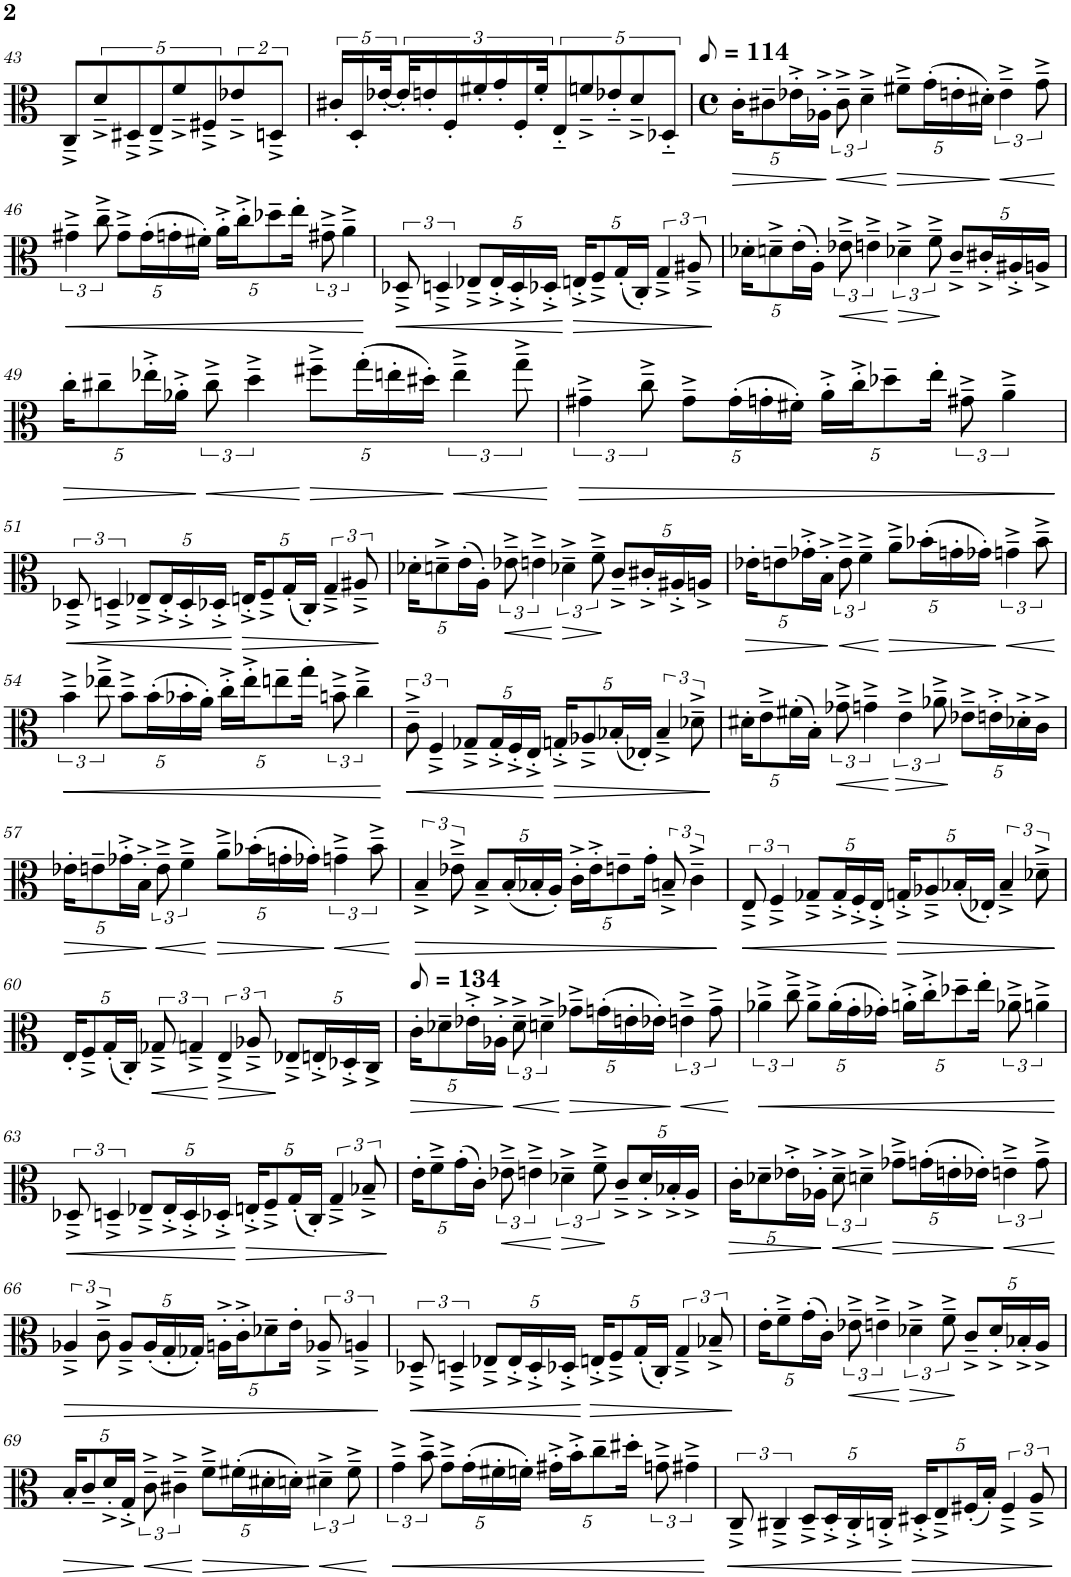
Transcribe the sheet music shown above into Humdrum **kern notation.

**kern	**dynam
*part1	*part1
*staff1	*staff1
*I"Viola	*
*I'Vla.	*
!!LO:PB:g=z
*clefC3	*
*k[]	*
*M7/8	*
=43	=43
8C~^/L	.
40%3d~^/	.
40%3D#X~^/	.
40%3E~^/	.
40%3f~^/	.
40%3F#X~^/	.
16%3e-X~^/	.
16%3Dn~^/J	.
=44	=44
20c#X'/LL	.
20D'/	.
[40e-X'/L	.
32e-'/J]	.
16en'/	.
16F'/	.
16f#X'/	.
16g'/	.
16F'/	.
32f#'/JK	.
40%3E'~/	.
40%3fn~^/	.
40%3e-X'~/	.
40%3d~^/	.
40%3D-X'~/J	.
=45	=45
*M4/4	*
*met(c)	*
*Xbrackettup	*
*MM57	*
!	!LO:HP:b
20c'\KL	>
10c#X~\	.
20e-X'^\L	.
20A-X'^\JJ	.
*brackettup	*
!	!LO:HP:n=1:b
12c#~^\	] <
6d~^\	.
*Xbrackettup	*
!	!LO:HP:n=1:b
10f#X~^\L	[ >
(20g'\L	.
20en'\	.
20d#X'\JJ)	.
*brackettup	*
!	!LO:HP:n=1:b
6e~^\	] <
12g~^\	.
.	[
!!LO:LB:g=z
=46	=46
!	!LO:HP:b
6g#X~^\	<
12cc~^\	.
*Xbrackettup	*
10g#~^\L	.
(20g#'\L	.
20gn'\	.
20f#X'\JJ)	.
20a'^\LL	.
20cc'^\J	.
10dd-X~\	.
20ee'\Jk	.
*brackettup	*
12g#X~^\	.
6a~^\	.
.	[
=47	=47
!	!LO:HP:b
12D-X~^/	<
6Dn~^/	.
*Xbrackettup	*
10E-X~^/L	.
20E-'^/L	.
20D'^/	.
20D-X'^/JJ	.
!	!LO:HP:n=1:b
20En'^/KL	[ >
10F~^/	.
(20G'/L	.
20C'/JJ)	.
*brackettup	*
6G~^/	.
12A#X~^/	.
.	]
=48	=48
*Xbrackettup	*
20d-X'\KL	.
10dn~^\	.
(20e'\L	.
20A'\JJ)	.
*brackettup	*
!	!LO:HP:b
12e-X~^\	<
6en~^\	.
!	!LO:HP:n=1:b
6d-X~^\	[ >
12f~^\	.
*Xbrackettup	*
10c~^/L	]
20c#X'^/L	.
20A#X'^/	.
20An^/JJ	.
!!LO:LB:g=z
=49	=49
!	!LO:HP:b
20cc'\KL	>
10cc#X~\	.
20ee-X'^\L	.
20a-X'^\JJ	.
*brackettup	*
!	!LO:HP:n=1:b
12cc#~^\	] <
6dd~^\	.
*Xbrackettup	*
!	!LO:HP:n=1:b
10ff#X~^\L	[ >
(20gg'\L	.
20een'\	.
20dd#X'\JJ)	.
*brackettup	*
!	!LO:HP:n=1:b
6ee~^\	] <
12gg~^\	.
.	[
=50	=50
!	!LO:HP:b
6g#X~^\	>
12cc~^\	.
*Xbrackettup	*
10g#~^\L	.
(20g#'\L	.
20gn'\	.
20f#X'\JJ)	.
20a'^\LL	.
20cc'^\J	.
10dd-X~\	.
20ee'\Jk	.
*brackettup	*
12g#X~^\	.
6a~^\	.
.	]
!!LO:LB:g=z
=51	=51
!	!LO:HP:b
12D-X~^/	<
6Dn~^/	.
*Xbrackettup	*
10E-X~^/L	.
20E-'^/L	.
20D'^/	.
20D-X'^/JJ	.
!	!LO:HP:n=1:b
20En'^/KL	[ >
10F~^/	.
(20G'/L	.
20C'/JJ)	.
*brackettup	*
6G~^/	.
12A#X~^/	.
.	]
=52	=52
*Xbrackettup	*
20d-X'\KL	.
10dn~^\	.
(20e'\L	.
20A'\JJ)	.
*brackettup	*
!	!LO:HP:b
12e-X~^\	<
6en~^\	.
!	!LO:HP:n=1:b
6d-X~^\	[ >
12f~^\	.
*Xbrackettup	*
10c~^/L	]
20c#X'^/L	.
20A#X'^/	.
20An^/JJ	.
=53	=53
!	!LO:HP:b
20e-X'\KL	>
10en~\	.
20g-X'^\L	.
20B'^\JJ	.
*brackettup	*
!	!LO:HP:n=1:b
12e~^\	] <
6f~^\	.
*Xbrackettup	*
!	!LO:HP:n=1:b
10a~^\L	[ >
(20b-X'\L	.
20gn'\	.
20g-X'\JJ)	.
*brackettup	*
!	!LO:HP:n=1:b
6gn~^\	] <
12b-~^\	.
.	[
!!LO:LB:g=z
=54	=54
!	!LO:HP:b
6b~^\	<
12ee-X~^\	.
*Xbrackettup	*
10b~^\L	.
(20b'\L	.
20b-X'\	.
20a'\JJ)	.
20cc'^\LL	.
20ee-'^\J	.
10een~\	.
20gg'\Jk	.
*brackettup	*
12bn~^\	.
6cc~^\	.
.	[
=55	=55
!	!LO:HP:b
12c~^\	<
6F~^/	.
*Xbrackettup	*
10G-X~^/L	.
20G-'^/L	.
20F'^/	.
20E'^/JJ	.
!	!LO:HP:n=1:b
20Gn'^/KL	[ >
10A-X~^/	.
(20B-X'/L	.
20E-X'/JJ)	.
*brackettup	*
6B-~^/	.
12d-X~^\	.
.	]
=56	=56
*Xbrackettup	*
20d#X'\KL	.
10e~^\	.
(20f#X'\L	.
20B'\JJ)	.
*brackettup	*
!	!LO:HP:b
12g-X~^\	<
6gn~^\	.
!	!LO:HP:n=1:b
6e~^\	[ >
12a-X~^\	.
*Xbrackettup	*
10e-X~^\L	]
20en'^\L	.
20d-X'^\	.
20c^\JJ	.
!!LO:LB:g=z
=57	=57
!	!LO:HP:b
20e-X'\KL	>
10en~\	.
20g-X'^\L	.
20B'^\JJ	.
*brackettup	*
!	!LO:HP:n=1:b
12e~^\	] <
6f~^\	.
*Xbrackettup	*
!	!LO:HP:n=1:b
10a~^\L	[ >
(20b-X'\L	.
20gn'\	.
20g-X'\JJ)	.
*brackettup	*
!	!LO:HP:n=1:b
6gn~^\	] <
12b-~^\	.
.	[
=58	=58
!	!LO:HP:b
6B~^/	>
12e-X~^\	.
*Xbrackettup	*
10B~^/L	.
(20B'/L	.
20B-X'/	.
20A'/JJ)	.
20c'^\LL	.
20e-'^\J	.
10en~\	.
20g'\Jk	.
*brackettup	*
12Bn~^/	.
6c~^\	.
.	]
=59	=59
!	!LO:HP:b
12E~^/	<
6F~^/	.
*Xbrackettup	*
10G-X~^/L	.
20G-'^/L	.
20F'^/	.
20E'^/JJ	.
!	!LO:HP:n=1:b
20Gn'^/KL	[ >
10A-X~^/	.
(20B-X'/L	.
20E-X'/JJ)	.
*brackettup	*
6B-~^/	.
12d-X~^\	.
.	]
!!LO:LB:g=z
=60	=60
*Xbrackettup	*
20E'/KL	.
10F~^/	.
(20G'/L	.
20C'/JJ)	.
*brackettup	*
!	!LO:HP:b
12G-X~^/	<
6Gn~^/	.
!	!LO:HP:n=1:b
6E~^/	[ >
12A-X~^/	.
*Xbrackettup	*
10E-X~^/L	]
20En'^/L	.
20D-X'^/	.
20C^/JJ	.
=61	=61
*MM67	*
!	!LO:HP:b
20c'\KL	>
10d-X~\	.
20e-X'^\L	.
20A-X'^\JJ	.
*brackettup	*
!	!LO:HP:n=1:b
12d-~^\	] <
6dn~^\	.
*Xbrackettup	*
!	!LO:HP:n=1:b
10g-X~^\L	[ >
(20gn'\L	.
20en'\	.
20e-X'\JJ)	.
*brackettup	*
!	!LO:HP:n=1:b
6en~^\	] <
12g~^\	.
.	[
=62	=62
!	!LO:HP:b
6a-X~^\	<
12cc~^\	.
*Xbrackettup	*
10a-~^\L	.
(20a-'\L	.
20g'\	.
20g-X'\JJ)	.
20an'^\LL	.
20cc'^\J	.
10dd-X~\	.
20ee'\Jk	.
*brackettup	*
12a-X~^\	.
6an~^\	.
.	[
!!LO:LB:g=z
=63	=63
!	!LO:HP:b
12D-X~^/	<
6Dn~^/	.
*Xbrackettup	*
10E-X~^/L	.
20E-'^/L	.
20D'^/	.
20D-X'^/JJ	.
!	!LO:HP:n=1:b
20En'^/KL	[ >
10F~^/	.
(20G'/L	.
20C'/JJ)	.
*brackettup	*
6G~^/	.
12B-X~^/	.
.	]
=64	=64
*Xbrackettup	*
20e'\KL	.
10f~^\	.
(20g'\L	.
20c'\JJ)	.
*brackettup	*
!	!LO:HP:b
12e-X~^\	<
6en~^\	.
!	!LO:HP:n=1:b
6d-X~^\	[ >
12f~^\	.
*Xbrackettup	*
10c~^/L	]
20d-'^/L	.
20B-X'^/	.
20A^/JJ	.
=65	=65
!	!LO:HP:b
20c'\KL	>
10d-X~\	.
20e-X'^\L	.
20A-X'^\JJ	.
*brackettup	*
!	!LO:HP:n=1:b
12d-~^\	] <
6dn~^\	.
*Xbrackettup	*
!	!LO:HP:n=1:b
10g-X~^\L	[ >
(20gn'\L	.
20en'\	.
20e-X'\JJ)	.
*brackettup	*
!	!LO:HP:n=1:b
6en~^\	] <
12g~^\	.
.	[
!!LO:LB:g=z
=66	=66
!	!LO:HP:b
6A-X~^/	>
12c~^\	.
*Xbrackettup	*
10A-~^/L	.
(20A-'/L	.
20G'/	.
20G-X'/JJ)	.
20An'^\LL	.
20c'^\J	.
10d-X~\	.
20e'\Jk	.
*brackettup	*
12A-X~^/	.
6An~^/	.
.	]
=67	=67
!	!LO:HP:b
12D-X~^/	<
6Dn~^/	.
*Xbrackettup	*
10E-X~^/L	.
20E-'^/L	.
20D'^/	.
20D-X'^/JJ	.
!	!LO:HP:n=1:b
20En'^/KL	[ >
10F~^/	.
(20G'/L	.
20C'/JJ)	.
*brackettup	*
6G~^/	.
12B-X~^/	.
.	]
=68	=68
*Xbrackettup	*
20e'\KL	.
10f~^\	.
(20g'\L	.
20c'\JJ)	.
*brackettup	*
!	!LO:HP:b
12e-X~^\	<
6en~^\	.
!	!LO:HP:n=1:b
6d-X~^\	[ >
12f~^\	.
*Xbrackettup	*
10c~^/L	]
20d-'^/L	.
20B-X'^/	.
20A^/JJ	.
!!LO:LB:g=z
=69	=69
!	!LO:HP:b
20B'/KL	>
10c~/	.
20d'^/L	.
20G'^/JJ	.
*brackettup	*
!	!LO:HP:n=1:b
12c~^\	] <
6c#X~^\	.
*Xbrackettup	*
!	!LO:HP:n=1:b
10f~^\L	[ >
(20f#X'\L	.
20d#X'\	.
20dn'\JJ)	.
*brackettup	*
!	!LO:HP:n=1:b
6d#X~^\	] <
12f#~^\	.
.	[
=70	=70
!	!LO:HP:b
6g~^\	<
12b~^\	.
*Xbrackettup	*
10g~^\L	.
(20g'\L	.
20f#X'\	.
20fn'\JJ)	.
20g#X'^\LL	.
20b'^\J	.
10cc~\	.
20dd#X'\Jk	.
*brackettup	*
12gn~^\	.
6g#X~^\	.
.	[
=71	=71
!	!LO:HP:b
12C~^/	<
6C#X~^/	.
*Xbrackettup	*
10D~^/L	.
20D'^/L	.
20C#'^/	.
20Cn'^/JJ	.
!	!LO:HP:n=1:b
20D#X'^/KL	[ >
10E~^/	.
(20F#X'/L	.
20B'/JJ)	.
*brackettup	*
6F#~^/	.
12A~^/	.
.	]
=	=
*-	*-
